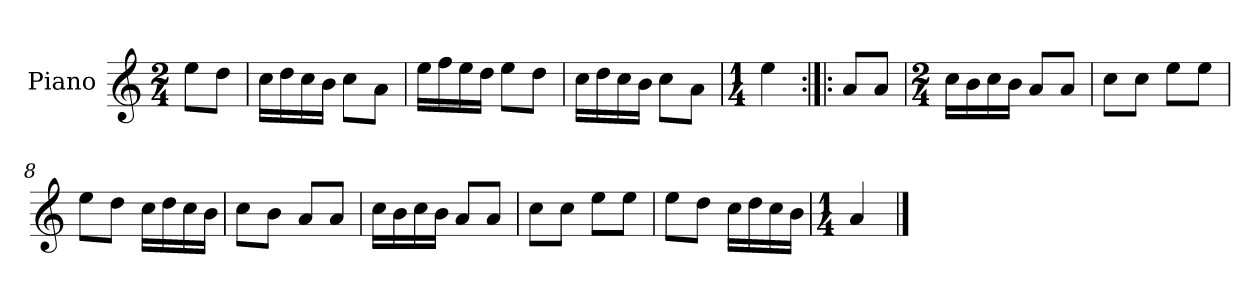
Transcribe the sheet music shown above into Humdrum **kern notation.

**kern
*part1
*staff1
*I"Piano
*I'Pno.
*clefG2
*k[]
*M2/4
=
8ee\L
8dd\J
=1
16cc\LL
16dd\
16cc\
16b\JJ
8cc\L
8a\J
=2
16ee\LL
16ff\
16ee\
16dd\JJ
8ee\L
8dd\J
=3
16cc\LL
16dd\
16cc\
16b\JJ
8cc\L
8a\J
=4
*M1/4
4ee\
=5:|!|:
8a/L
8a/J
=6
*M2/4
16cc\LL
16b\
16cc\
16b\JJ
8a/L
8a/J
=7
8cc\L
8cc\J
8ee\L
8ee\J
!!LO:LB:g=z
=8
8ee\L
8dd\J
16cc\LL
16dd\
16cc\
16b\JJ
=9
8cc\L
8b\J
8a/L
8a/J
=10
16cc\LL
16b\
16cc\
16b\JJ
8a/L
8a/J
=11
8cc\L
8cc\J
8ee\L
8ee\J
=12
8ee\L
8dd\J
16cc\LL
16dd\
16cc\
16b\JJ
=13
*M1/4
4a/
==
*-
